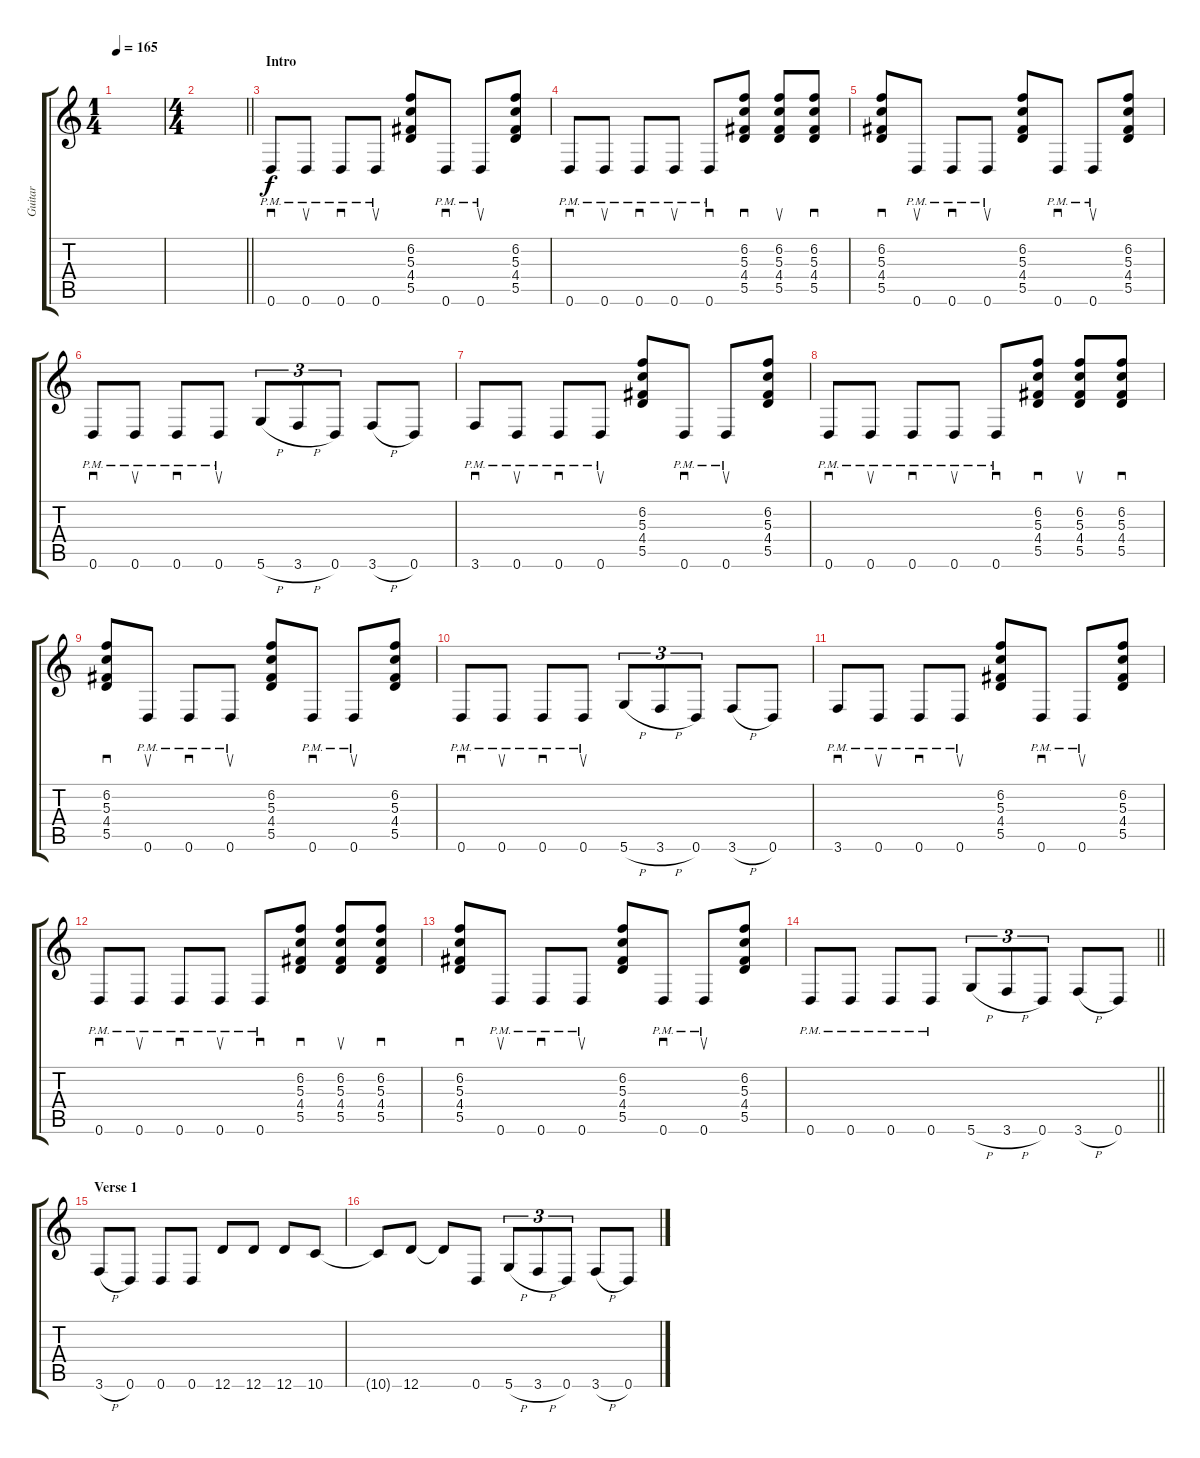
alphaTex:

\track ("Guitar" "Guitar") {instrument overdrivenguitar}
\staff {score tabs}
\tuning (E4 B3 G3 D3 A2 D2) {hide}
\ts (1 4)
\tempo 165
\clef g2
\ks c
|
\ts (4 4)
\barLineRight lightlight
|
\section ("" "Intro")
0.6{pm}.8{sd} 0.6{pm}.8{su} 0.6{pm}.8{sd} 0.6{pm}.8{su} (6.2 5.3 4.4 5.5).8 0.6{pm}.8{sd} 0.6{pm}.8{su} (6.2 5.3 4.4 5.5).8 |
0.6{pm}.8{sd} 0.6{pm}.8{su} 0.6{pm}.8{sd} 0.6{pm}.8{su} 0.6{pm}.8{sd} (6.2 5.3 4.4 5.5).8{sd} (6.2 5.3 4.4 5.5).8{su} (6.2 5.3 4.4 5.5).8{sd} |
(6.2 5.3 4.4 5.5).8{sd} 0.6{pm}.8{su} 0.6{pm}.8{sd} 0.6{pm}.8{su} (6.2 5.3 4.4 5.5).8 0.6{pm}.8{sd} 0.6{pm}.8{su} (6.2 5.3 4.4 5.5).8 |
0.6{pm}.8{sd} 0.6{pm}.8{su} 0.6{pm}.8{sd} 0.6{pm}.8{su} 5.6{h}.8{tu (3 2)} 3.6{h}.8{tu (3 2)} 0.6.8{tu (3 2)} 3.6{h}.8 0.6.8 |
3.6{pm}.8{sd} 0.6{pm}.8{su} 0.6{pm}.8{sd} 0.6{pm}.8{su} (6.2 5.3 4.4 5.5).8 0.6{pm}.8{sd} 0.6{pm}.8{su} (6.2 5.3 4.4 5.5).8 |
0.6{pm}.8{sd} 0.6{pm}.8{su} 0.6{pm}.8{sd} 0.6{pm}.8{su} 0.6{pm}.8{sd} (6.2 5.3 4.4 5.5).8{sd} (6.2 5.3 4.4 5.5).8{su} (6.2 5.3 4.4 5.5).8{sd} |
(6.2 5.3 4.4 5.5).8{sd} 0.6{pm}.8{su} 0.6{pm}.8{sd} 0.6{pm}.8{su} (6.2 5.3 4.4 5.5).8 0.6{pm}.8{sd} 0.6{pm}.8{su} (6.2 5.3 4.4 5.5).8 |
0.6{pm}.8{sd} 0.6{pm}.8{su} 0.6{pm}.8{sd} 0.6{pm}.8{su} 5.6{h}.8{tu (3 2)} 3.6{h}.8{tu (3 2)} 0.6.8{tu (3 2)} 3.6{h}.8 0.6.8 |
3.6{pm}.8{sd} 0.6{pm}.8{su} 0.6{pm}.8{sd} 0.6{pm}.8{su} (6.2 5.3 4.4 5.5).8 0.6{pm}.8{sd} 0.6{pm}.8{su} (6.2 5.3 4.4 5.5).8 |
0.6{pm}.8{sd} 0.6{pm}.8{su} 0.6{pm}.8{sd} 0.6{pm}.8{su} 0.6{pm}.8{sd} (6.2 5.3 4.4 5.5).8{sd} (6.2 5.3 4.4 5.5).8{su} (6.2 5.3 4.4 5.5).8{sd} |
(6.2 5.3 4.4 5.5).8{sd} 0.6{pm}.8{su} 0.6{pm}.8{sd} 0.6{pm}.8{su} (6.2 5.3 4.4 5.5).8 0.6{pm}.8{sd} 0.6{pm}.8{su} (6.2 5.3 4.4 5.5).8 |
\barLineRight lightlight
0.6{pm}.8 0.6{pm}.8 0.6{pm}.8 0.6{pm}.8 5.6{h}.8{tu (3 2)} 3.6{h}.8{tu (3 2)} 0.6.8{tu (3 2)} 3.6{h}.8 0.6.8 |
\section ("" "Verse 1")
3.6{h}.8 0.6.8 0.6.8 0.6.8 12.6.8 12.6.8 12.6.8 10.6.8 |
10.6{t}.8 12.6.8 12.6{t}.8 0.6.8 5.6{h}.8{tu (3 2)} 3.6{h}.8{tu (3 2)} 0.6.8{tu (3 2)} 3.6{h}.8 0.6.8
